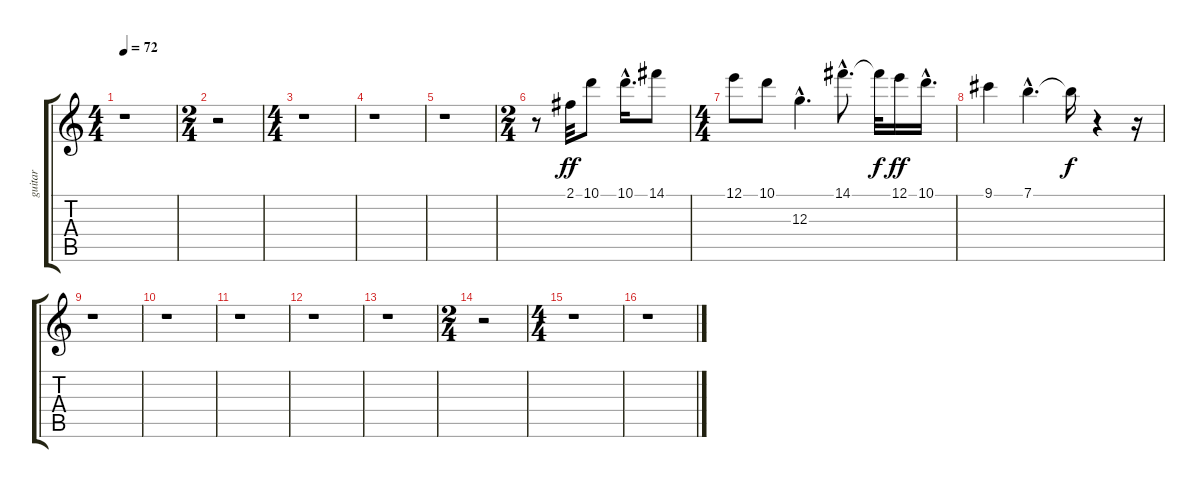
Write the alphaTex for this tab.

\track ("guitar" "guitar") {instrument acousticguitarsteel}
\staff {score tabs}
\tuning (E4 B3 G3 D3 A2 E2) {hide}
\ts (4 4)
\tempo 72
\clef g2
\ks c
r.1{dy ff} |
\ts (2 4)
r.2 |
\ts (4 4)
r.1 |
r.1 |
r.1 |
\ts (2 4)
r.8 2.1.32 10.1.8 10.1{hac}.16{d} 14.1.8 |
\ts (4 4)
12.1.8 10.1.8 12.3{hac}.4{d} 14.1{hac}.8{d} 14.1{t}.32{dy f} 12.1.16{dy ff} 10.1{hac}.16{d} |
9.1.4 7.1{hac}.4{d} 7.1{t}.16{dy f} r.4 r.16 |
r.1 |
r.1 |
r.1 |
r.1 |
r.1 |
\ts (2 4)
r.2 |
\ts (4 4)
r.1 |
r.1
